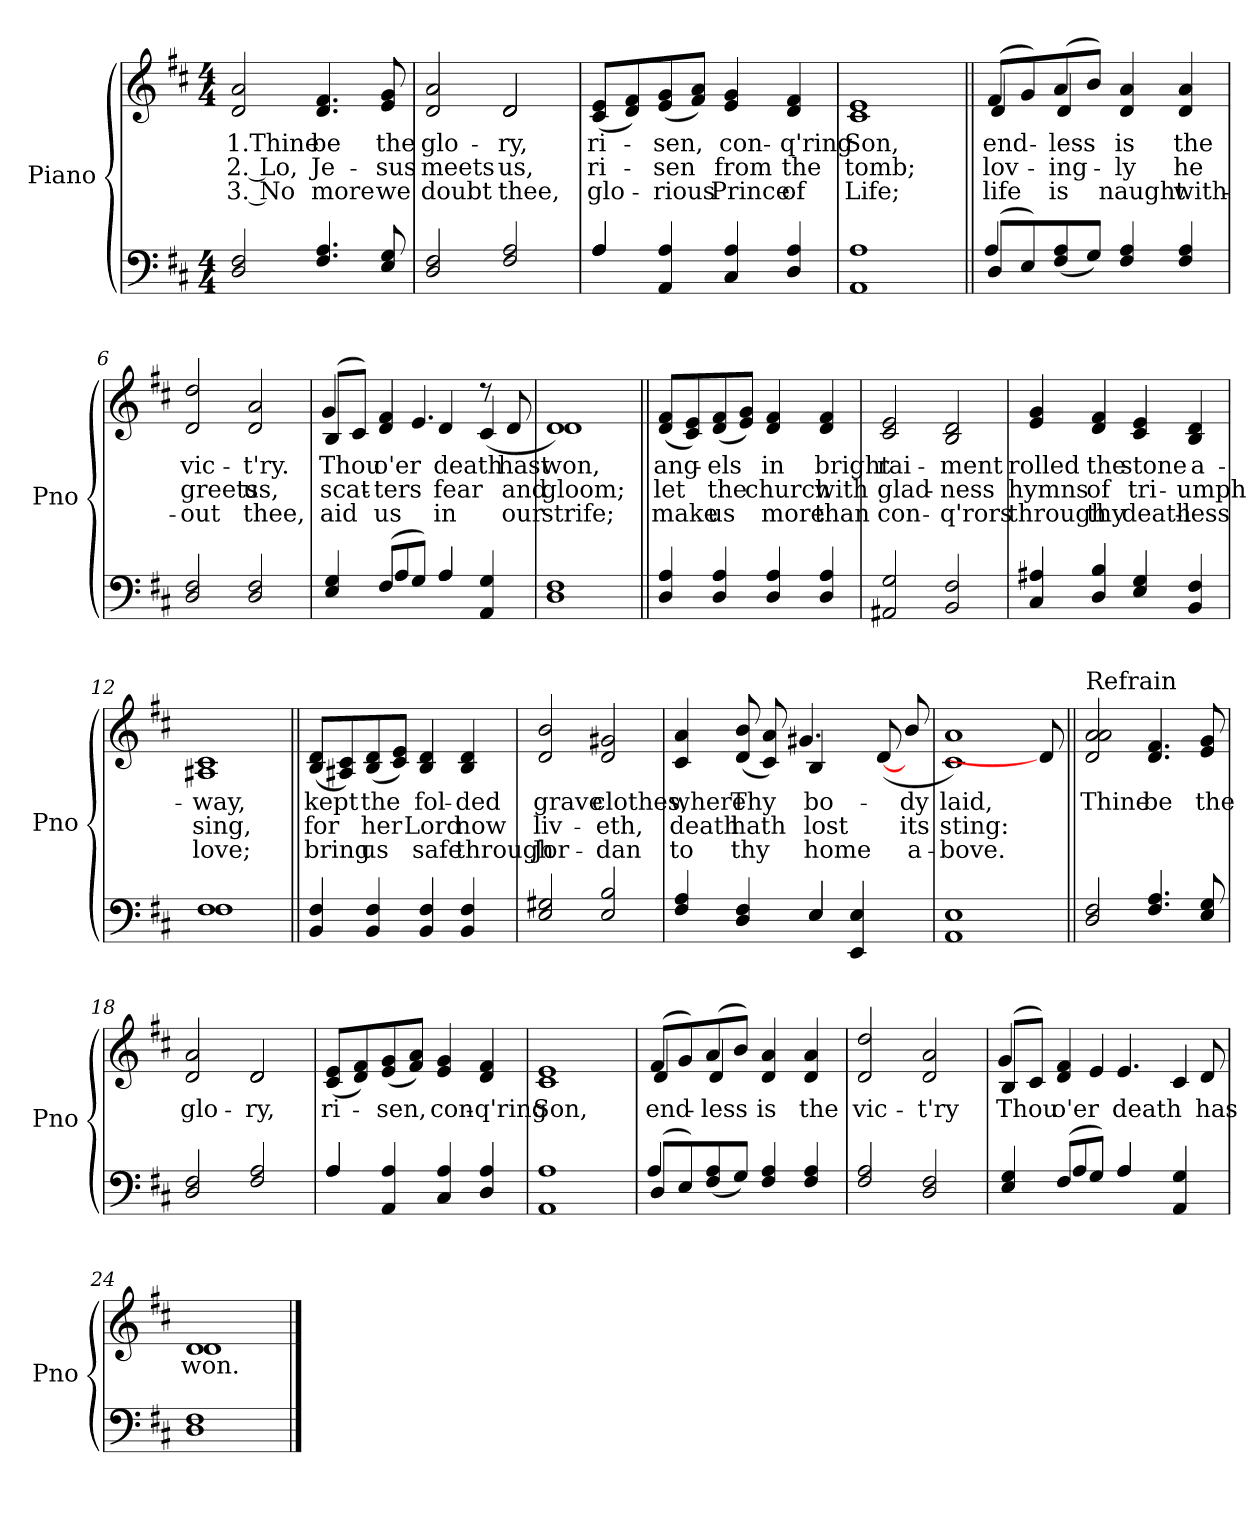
**kern	**kern	**text	**text	**text
*part2	*part1	*part1	*part1	*part1
*staff2	*staff1	*staff1	*staff1	*staff1
*I"Piano	*I"Piano	*	*	*
*I'Pno	*I'Pno	*	*	*
*clefF4	*clefG2	*	*	*
*k[f#c#]	*k[f#c#]	*	*	*
*D:	*D:	*	*	*
*M4/4	*M4/4	*	*	*
=1	=1	=1	=1	=1
2D/ 2F#/	2d/ 2a/	1.Thine	2. Lo,	3. No
4.F#/ 4.A/	4.d/ 4.f#/	be	Je-	more
8E/ 8G/	8e/ 8g/	the	-sus	we
=2	=2	=2	=2	=2
*	*^	*	*	*
2D/ 2F#/	2d/ 2a/	2ryy	glo-	meets	doubt
2F#/ 2A/	2d/	2d/	-ry,	us,	thee,
*	*v	*v	*	*	*
=3	=3	=3	=3	=3
*^	*	*	*	*
4A/	4A/	(8c#/ 8e/L	ri-	ri-	glo-
.	.	8d/ 8f#/)	.	.	.
4AA/ 4A/	2.ryy	(8e/ 8g/	-sen,	-sen	-rious
.	.	8f#/ 8a/J)	.	.	.
4C#/ 4A/	.	4e/ 4g/	con-	from	Prince
4D/ 4A/	.	4d/ 4f#/	-q'ring	the	of
*v	*v	*	*	*	*
=4	=4	=4	=4	=4
1AA 1A	1c# 1e	Son,	tomb;	Life;
!!LO:LB:g=z
=5||	=5||	=5||	=5||	=5||
*^	*^	*	*	*
(8D/L	4A/	(8f#/L	4d/	end-	lov-	life
8E/)	.	8g/)	.	.	.	.
(8F#/ 8A/	2.ryy	(8a/	4d/	-less	-ing-	is
8G/J)	.	8b/J)	.	.	.	.
4F#/ 4A/	.	4d/ 4a/	2ryy	is	-ly	naught
4F#/ 4A/	.	4d/ 4a/	.	the	he	with-
*v	*v	*	*	*	*	*
*	*v	*v	*	*	*
=6	=6	=6	=6	=6
2D/ 2F#/	2d/ 2dd/	vic-	greets	-out
2D/ 2F#/	2d/ 2a/	-t'ry.	us,	thee,
=7	=7	=7	=7	=7
*^	*^	*	*	*
4E/ 4G/	4ryy	(8B/L	4g/	Thou	scat-	aid
.	.	8c#/J)	.	.	.	.
(8F#/L	4A/	4d/ 4f#/	8ryy	o'er	-ters	us
8G/J)	.	.	4.e/	.	.	.
4A/	4A/	4d/	.	death	fear	in
4AA/ 4G/	4ryy	8r	(4c#/	.	.	.
.	.	8d/	.	hast	and	our
*v	*v	*	*	*	*	*
=8	=8	=8	=8	=8	=8
1D 1F#	1d)	1d	won,	gloom;	strife;
*	*v	*v	*	*	*
!!LO:LB:g=z
=9||	=9||	=9||	=9||	=9||
4D/ 4A/	(8d/ 8f#/L	ang-	let	make
.	8c#/ 8e/)	.	.	.
4D/ 4A/	(8d/ 8f#/	-els	the	us
.	8e/ 8g/J)	.	.	.
4D/ 4A/	4d/ 4f#/	in	church	more
4D/ 4A/	4d/ 4f#/	bright	with	than
=10	=10	=10	=10	=10
2AA#X/ 2G/	2c#/ 2e/	rai-	glad-	con-
2BB/ 2F#/	2B/ 2d/	-ment	-ness	-q'rors
=11	=11	=11	=11	=11
4C#/ 4A#X/	4e/ 4g/	rolled	hymns	through
4D/ 4B/	4d/ 4f#/	the	of	thy
4E/ 4G/	4c#/ 4e/	stone	tri-	death-
4BB/ 4F#/	4B/ 4d/	a-	-umph	-less
=12	=12	=12	=12	=12
*^	*	*	*	*
1F#	1F#	1A#X 1c#	-way,	sing,	love;
*v	*v	*	*	*	*
!!LO:LB:g=z
=13||	=13||	=13||	=13||	=13||
4BB/ 4F#/	(8B/ 8d/L	kept	for	bring
.	8A#X/ 8c#/)	.	.	.
4BB/ 4F#/	(8B/ 8d/	the	her	us
.	8c#/ 8e/J)	.	.	.
4BB/ 4F#/	4B/ 4d/	fol-	Lord	safe
4BB/ 4F#/	4B/ 4d/	-ded	now	through
=14	=14	=14	=14	=14
2E/ 2G#X/	2d/ 2b/	grave	liv-	Jor-
2E/ 2B/	2d/ 2g#X/	clothes,	-eth,	-dan
=15	=15	=15	=15	=15
*^	*^	*	*	*
4F#/ 4A/	2ryy	4c#/ 4a/	2ryy	where	death	to
4D/ 4F#/	.	(8d/ 8b/	.	Thy	hath	thy
.	.	8c#/ 8a/)	.	.	.	.
4E/	4E/	4B/	4.g#X/	bo-	lost	home
4EE/ 4E/	4.ryy	8ryy	.	.	.	.
.	.	8ryy	([8d/	.	.	.
8ryy	.	8b/	8ryy	-dy	its	a-
*v	*v	*	*	*	*	*
*	*v	*v	*	*	*
=16	=16	=16	=16	=16
1AA 1E	1c# 1a)	laid,	sting:	-bove.
8ryy	8d/]	.	.	.
!!LO:PB:g=z
=17||	=17||	=17||	=17||	=17||
!	!LO:TX:a:t=Refrain	!	!	!
2D/ 2F#/	2d/ 2a/ 2a/	Thine	.	.
4.F#/ 4.A/	4.d/ 4.f#/	be	.	.
8E/ 8G/	8e/ 8g/	the	.	.
=18	=18	=18	=18	=18
*	*^	*	*	*
2D/ 2F#/	2d/ 2a/	2ryy	glo-	.	.
2F#/ 2A/	2d/	2d/	-ry,	.	.
*	*v	*v	*	*	*
=19	=19	=19	=19	=19
*^	*	*	*	*
4A/	4A/	(8c#/ 8e/L	ri-	.	.
.	.	8d/ 8f#/)	.	.	.
4AA/ 4A/	2.ryy	(8e/ 8g/	-sen,	.	.
.	.	8f#/ 8a/J)	.	.	.
4C#/ 4A/	.	4e/ 4g/	con-	.	.
4D/ 4A/	.	4d/ 4f#/	-q'ring	.	.
*v	*v	*	*	*	*
=20	=20	=20	=20	=20
1AA 1A	1c# 1e	Son,	.	.
!!LO:LB:g=z
=21	=21	=21	=21	=21
*^	*^	*	*	*
(8D/L	4A/	(8f#/L	4d/	end-	.	.
8E/)	.	8g/)	.	.	.	.
(8F#/ 8A/	2.ryy	(8a/	4d/	-less	.	.
8G/J)	.	8b/J)	.	.	.	.
4F#/ 4A/	.	4d/ 4a/	2ryy	is	.	.
4F#/ 4A/	.	4d/ 4a/	.	the	.	.
*v	*v	*	*	*	*	*
*	*v	*v	*	*	*
=22	=22	=22	=22	=22
2F#/ 2A/	2d/ 2dd/	vic-	.	.
2D/ 2F#/	2d/ 2a/	-t'ry	.	.
=23	=23	=23	=23	=23
*^	*^	*	*	*
4E/ 4G/	4ryy	(8B/L	4g/	Thou	.	.
.	.	8c#/J)	.	.	.	.
(8F#/L	4A/	4d/ 4f#/	8ryy	o'er	.	.
8G/J)	.	.	4e/	.	.	.
4A/	4A/	4.e/	.	death	.	.
.	.	.	8ryy	.	.	.
4AA/ 4G/	4ryy	.	4c#/	.	.	.
.	.	8d/	.	has	.	.
*v	*v	*	*	*	*	*
=24	=24	=24	=24	=24	=24
1D 1F#	1d	1d	won.	.	.
*	*v	*v	*	*	*
==	==	==	==	==
*-	*-	*-	*-	*-
